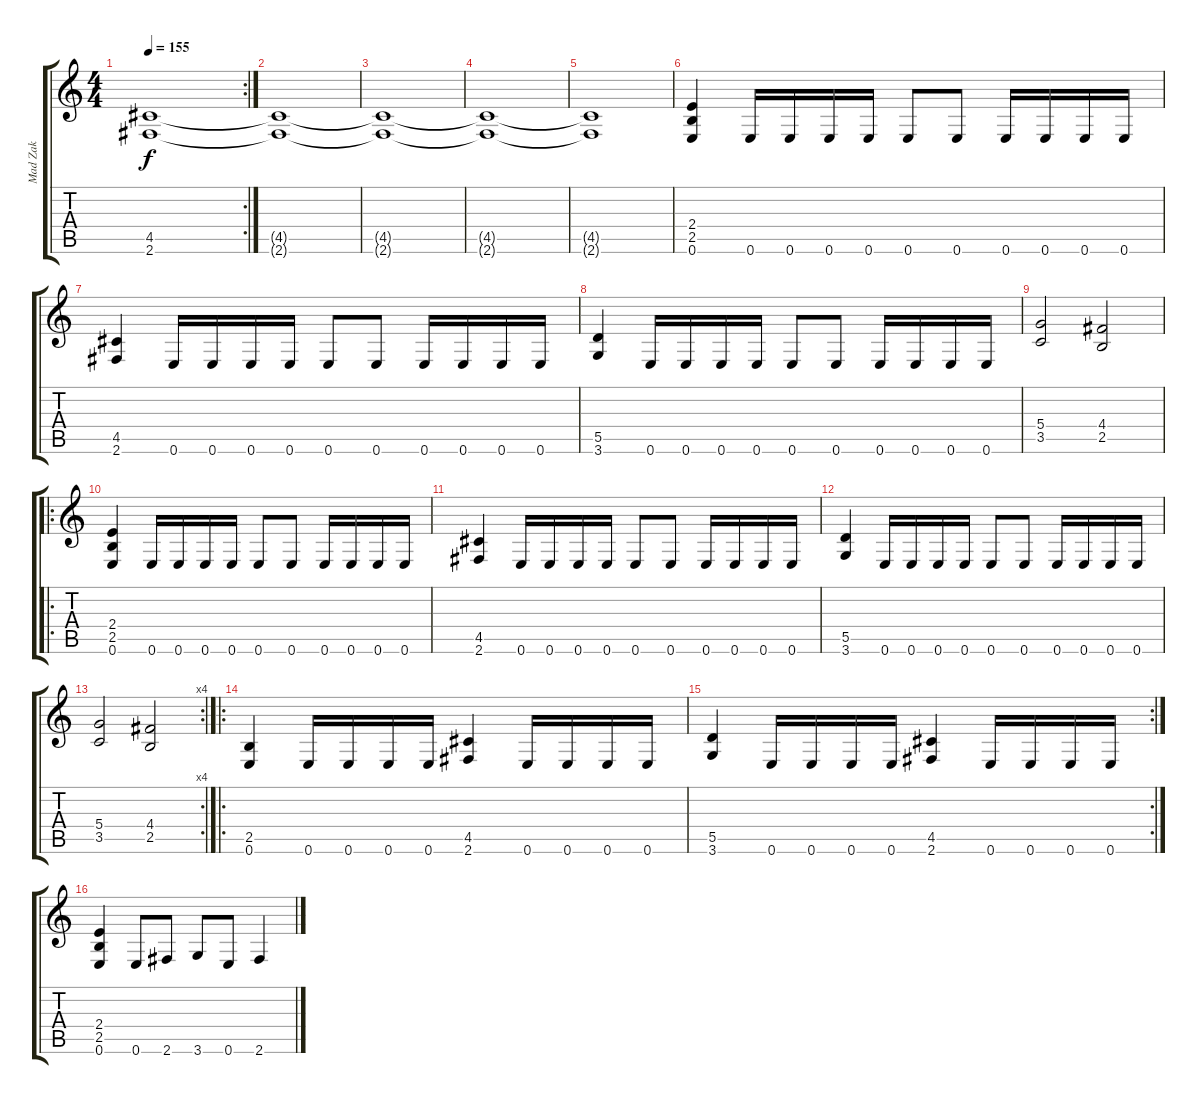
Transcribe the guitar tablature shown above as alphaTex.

\track ("Mad Zak" "Mad Zak") {instrument distortionguitar}
\staff {score tabs}
\tuning (E4 B3 G3 D3 A2 E2) {hide}
\rc 2
\ts (4 4)
\tempo 155
\clef g2
\ks c
(4.5 2.6).1{dy f} |
(4.5{t} 2.6{t}).1 |
(4.5{t} 2.6{t}).1 |
(4.5{t} 2.6{t}).1 |
(4.5{t} 2.6{t}).1 |
(2.4 2.5 0.6).4{instrument distortionguitar} 0.6.16 0.6.16 0.6.16 0.6.16 0.6.8 0.6.8 0.6.16 0.6.16 0.6.16 0.6.16 |
(4.5 2.6).4 0.6.16 0.6.16 0.6.16 0.6.16 0.6.8 0.6.8 0.6.16 0.6.16 0.6.16 0.6.16 |
(5.5 3.6).4 0.6.16 0.6.16 0.6.16 0.6.16 0.6.8 0.6.8 0.6.16 0.6.16 0.6.16 0.6.16 |
(5.4 3.5).2 (4.4 2.5).2 |
\ro
(2.4 2.5 0.6).4{instrument distortionguitar} 0.6.16 0.6.16 0.6.16 0.6.16 0.6.8 0.6.8 0.6.16 0.6.16 0.6.16 0.6.16 |
(4.5 2.6).4 0.6.16 0.6.16 0.6.16 0.6.16 0.6.8 0.6.8 0.6.16 0.6.16 0.6.16 0.6.16 |
(5.5 3.6).4 0.6.16 0.6.16 0.6.16 0.6.16 0.6.8 0.6.8 0.6.16 0.6.16 0.6.16 0.6.16 |
\rc 4
(5.4 3.5).2 (4.4 2.5).2 |
\ro
(2.5 0.6).4 0.6.16 0.6.16 0.6.16 0.6.16 (4.5 2.6).4 0.6.16 0.6.16 0.6.16 0.6.16 |
\rc 2
(5.5 3.6).4 0.6.16 0.6.16 0.6.16 0.6.16 (4.5 2.6).4 0.6.16 0.6.16 0.6.16 0.6.16 |
(2.4 2.5 0.6).4 0.6.8 2.6.8 3.6.8 0.6.8 2.6.4
